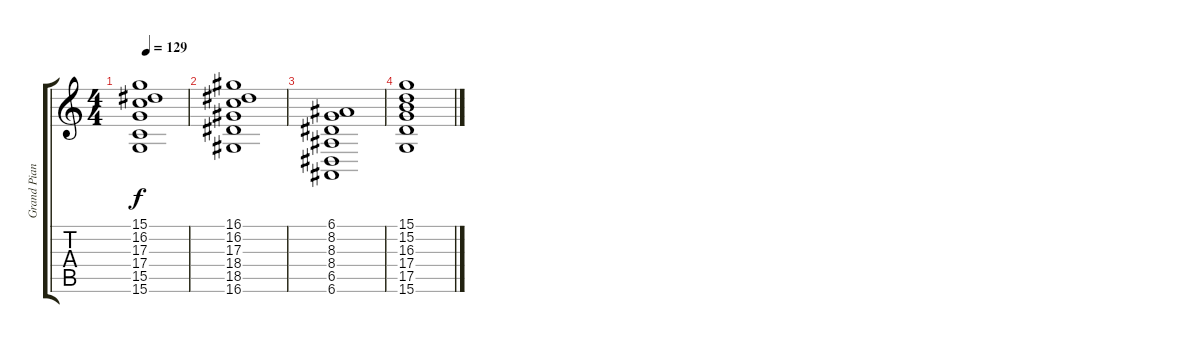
\track ("Grand Piano" "Grand Pian") {instrument acousticgrandpiano}
\staff {score tabs}
\tuning (E4 B3 G3 D3 A2 E2) {hide}
\ts (4 4)
\tempo 129
\clef g2
\ks c
(15.1 16.2 17.3 17.4 15.5 15.6).1{dy f} |
(16.1 16.2 17.3 18.4 18.5 16.6).1 |
(6.1 8.2 8.3 8.4 6.5 6.6).1 |
(15.1 15.2 16.3 17.4 17.5 15.6).1
